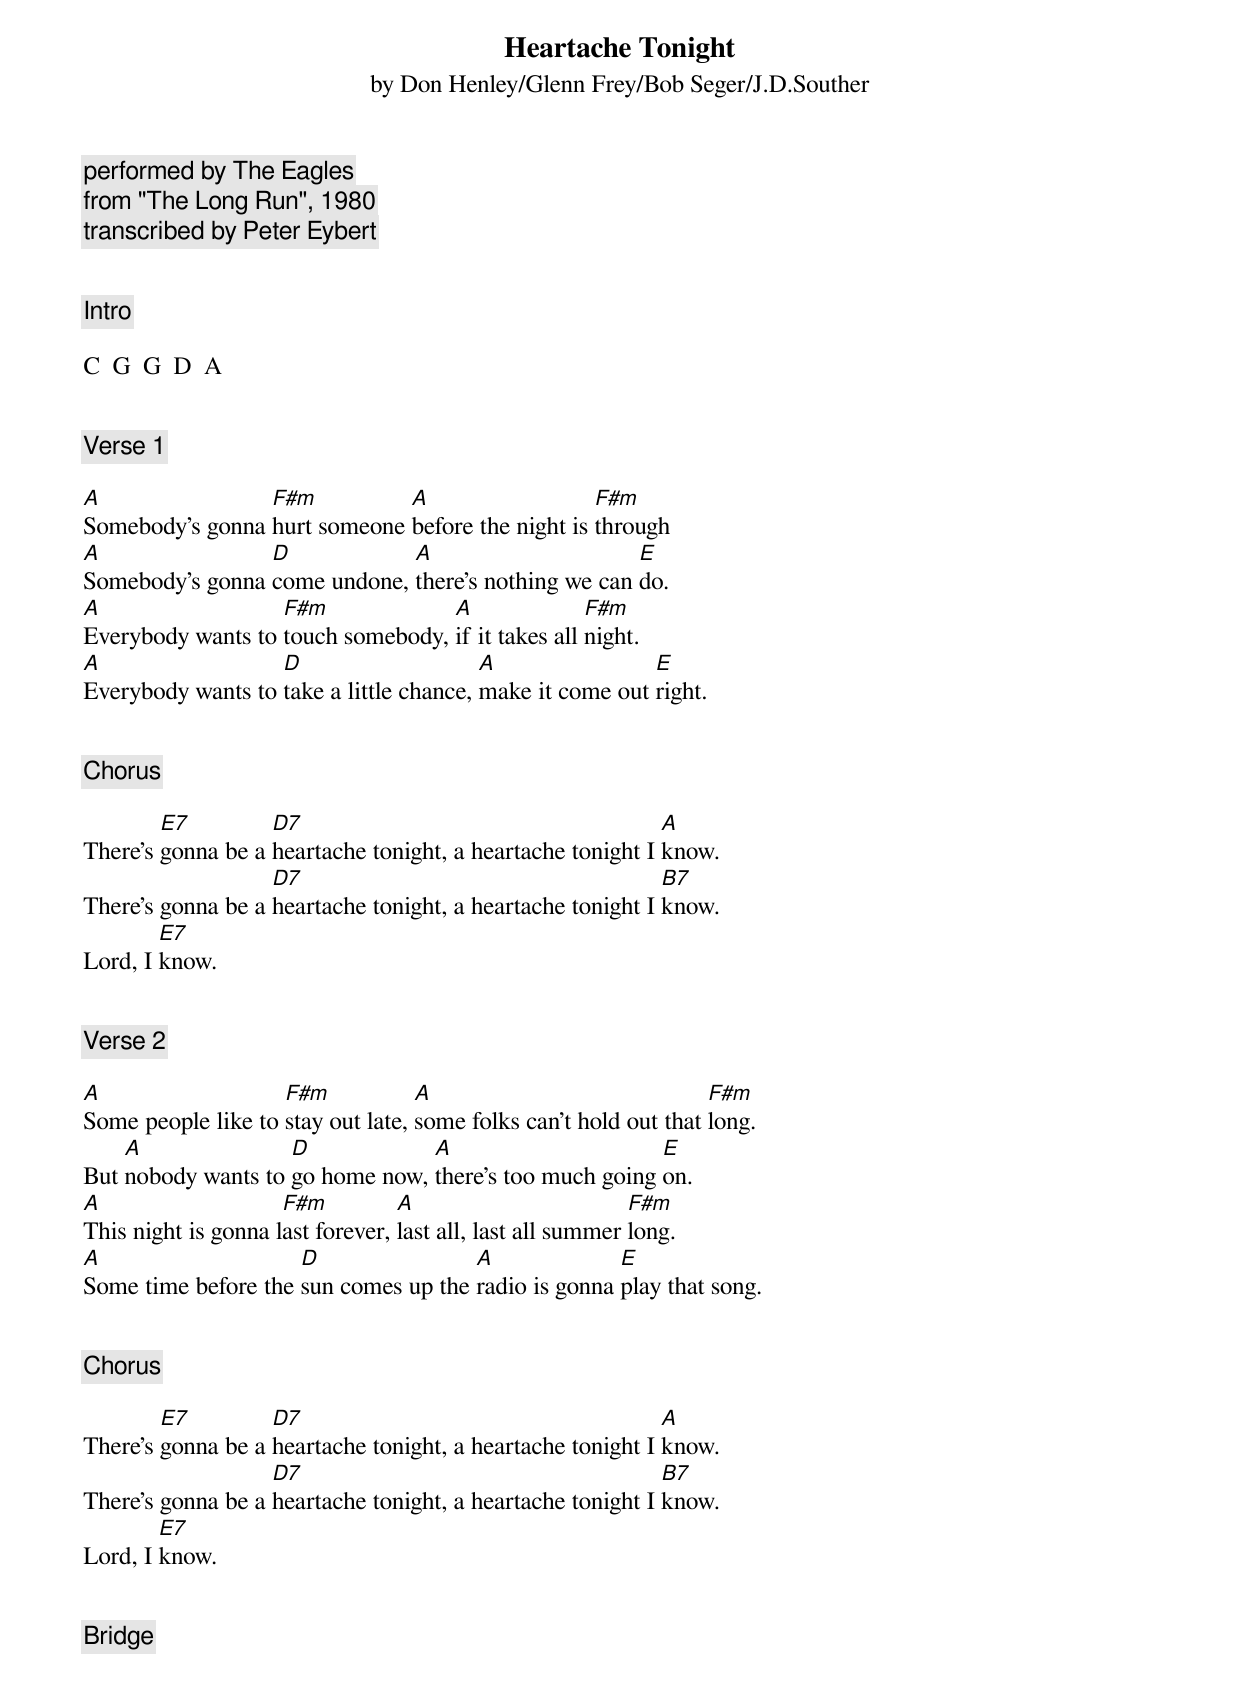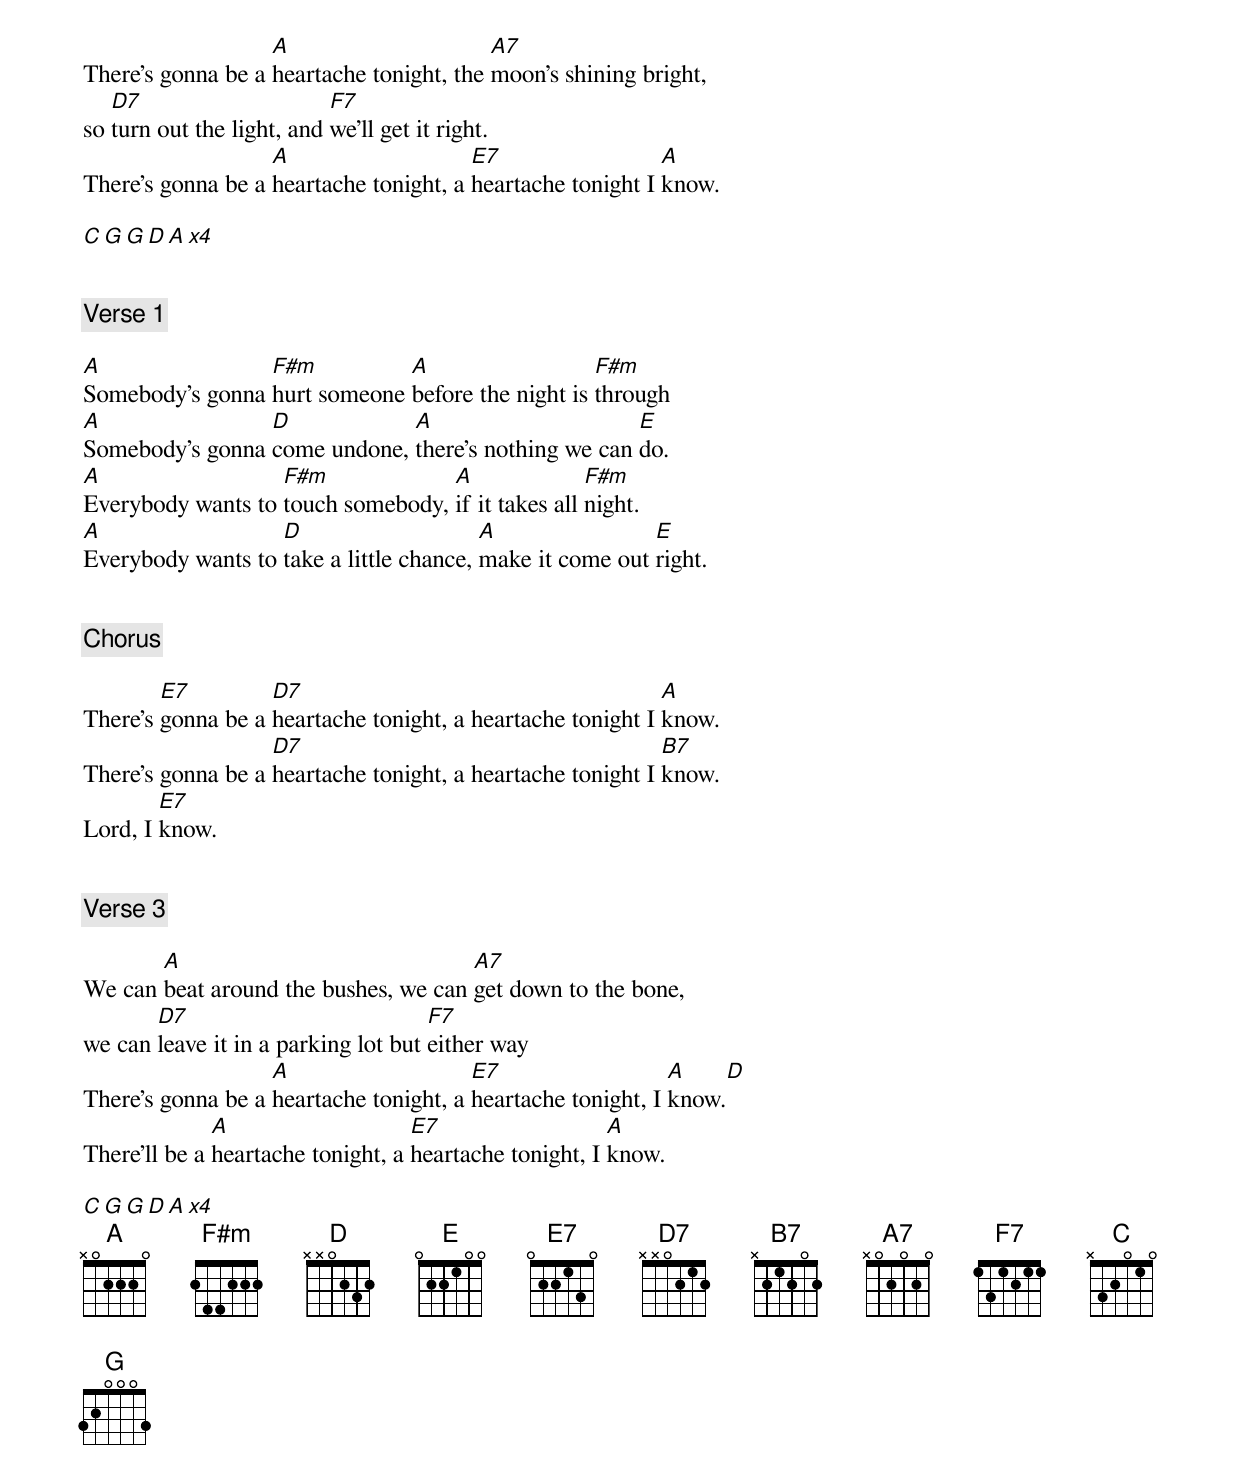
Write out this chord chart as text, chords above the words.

Heartache Tonight
by Don Henley/Glenn Frey/Bob Seger/J.D.Souther
performed by The Eagles
from "The Long Run", 1980
transcribed by Peter Eybert


[Intro]

C  G  G  D  A


[Verse 1]

A                F#m          A                   F#m
Somebody's gonna hurt someone before the night is through
A                D            A                      E
Somebody's gonna come undone, there's nothing we can do.
A                  F#m             A               F#m
Everybody wants to touch somebody, if it takes all night.
A                  D                     A                E
Everybody wants to take a little chance, make it come out right.


[Chorus]

        E7         D7                                       A
There's gonna be a heartache tonight, a heartache tonight I know.
                   D7                                       B7
There's gonna be a heartache tonight, a heartache tonight I know.
        E7
Lord, I know.


[Verse 2]

A                   F#m            A                              F#m
Some people like to stay out late, some folks can't hold out that long.
    A               D            A                      E
But nobody wants to go home now, there's too much going on.
A                    F#m          A                         F#m
This night is gonna last forever, last all, last all summer long.
A                    D                A              E
Some time before the sun comes up the radio is gonna play that song.


[Chorus]

        E7         D7                                       A
There's gonna be a heartache tonight, a heartache tonight I know.
                   D7                                       B7
There's gonna be a heartache tonight, a heartache tonight I know.
        E7
Lord, I know.


[Bridge]

                   A                      A7
There's gonna be a heartache tonight, the moon's shining bright,
   D7                      F7
so turn out the light, and we'll get it right.
                   A                    E7                  A
There's gonna be a heartache tonight, a heartache tonight I know.

C  G  G  D  A   x4


[Verse 1]

A                F#m          A                   F#m
Somebody's gonna hurt someone before the night is through
A                D            A                      E
Somebody's gonna come undone, there's nothing we can do.
A                  F#m             A               F#m
Everybody wants to touch somebody, if it takes all night.
A                  D                     A                E
Everybody wants to take a little chance, make it come out right.


[Chorus]

        E7         D7                                       A
There's gonna be a heartache tonight, a heartache tonight I know.
                   D7                                       B7
There's gonna be a heartache tonight, a heartache tonight I know.
        E7
Lord, I know.


[Verse 3]

       A                              A7
We can beat around the bushes, we can get down to the bone,
       D7                            F7
we can leave it in a parking lot but either way
                   A                    E7                   A       D
There's gonna be a heartache tonight, a heartache tonight, I know.
              A                    E7                   A
There'll be a heartache tonight, a heartache tonight, I know.

C  G  G  D  A   x4
